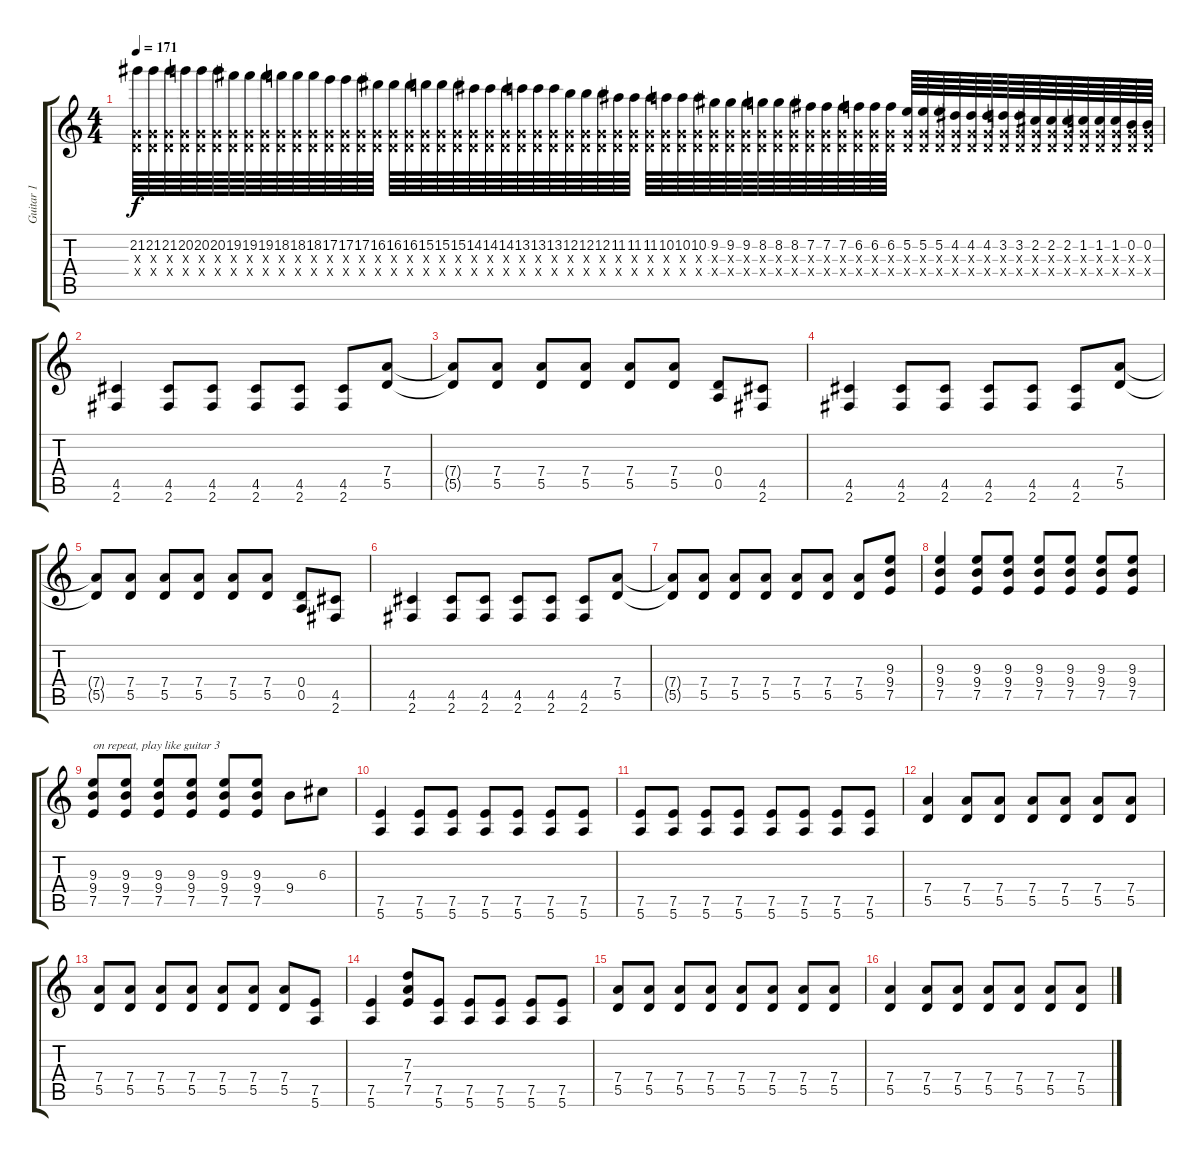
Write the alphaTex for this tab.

\track ("Guitar 1" "Guitar 1") {instrument overdrivenguitar}
\staff {score tabs}
\tuning (E4 B3 G3 D3 A2 E2) {hide}
\ts (4 4)
\tempo 171
\clef g2
\ks c
(21.2 0.3{x} 0.4{x}).64{dy f instrument guitarharmonics} (21.2 0.3{x} 0.4{x}).64 (21.2 0.3{x} 0.4{x}).64 (20.2 0.3{x} 0.4{x}).64 (20.2 0.3{x} 0.4{x}).64 (20.2 0.3{x} 0.4{x}).64 (19.2 0.3{x} 0.4{x}).64 (19.2 0.3{x} 0.4{x}).64 (19.2 0.3{x} 0.4{x}).64 (18.2 0.3{x} 0.4{x}).64 (18.2 0.3{x} 0.4{x}).64 (18.2 0.3{x} 0.4{x}).64 (17.2 0.3{x} 0.4{x}).64 (17.2 0.3{x} 0.4{x}).64 (17.2 0.3{x} 0.4{x}).64 (16.2 0.3{x} 0.4{x}).64 (16.2 0.3{x} 0.4{x}).64 (16.2 0.3{x} 0.4{x}).64 (15.2 0.3{x} 0.4{x}).64 (15.2 0.3{x} 0.4{x}).64 (15.2 0.3{x} 0.4{x}).64 (14.2 0.3{x} 0.4{x}).64 (14.2 0.3{x} 0.4{x}).64 (14.2 0.3{x} 0.4{x}).64 (13.2 0.3{x} 0.4{x}).64 (13.2 0.3{x} 0.4{x}).64 (13.2 0.3{x} 0.4{x}).64 (12.2 0.3{x} 0.4{x}).64 (12.2 0.3{x} 0.4{x}).64 (12.2 0.3{x} 0.4{x}).64 (11.2 0.3{x} 0.4{x}).64 (11.2 0.3{x} 0.4{x}).64 (11.2 0.3{x} 0.4{x}).64 (10.2 0.3{x} 0.4{x}).64 (10.2 0.3{x} 0.4{x}).64 (10.2 0.3{x} 0.4{x}).64 (9.2 0.3{x} 0.4{x}).64 (9.2 0.3{x} 0.4{x}).64 (9.2 0.3{x} 0.4{x}).64 (8.2 0.3{x} 0.4{x}).64 (8.2 0.3{x} 0.4{x}).64 (8.2 0.3{x} 0.4{x}).64 (7.2 0.3{x} 0.4{x}).64 (7.2 0.3{x} 0.4{x}).64 (7.2 0.3{x} 0.4{x}).64 (6.2 0.3{x} 0.4{x}).64 (6.2 0.3{x} 0.4{x}).64 (6.2 0.3{x} 0.4{x}).64 (5.2 0.3{x} 0.4{x}).64 (5.2 0.3{x} 0.4{x}).64 (5.2 0.3{x} 0.4{x}).64 (4.2 0.3{x} 0.4{x}).64 (4.2 0.3{x} 0.4{x}).64 (4.2 0.3{x} 0.4{x}).64 (3.2 0.3{x} 0.4{x}).64 (3.2 0.3{x} 0.4{x}).64 (2.2 0.3{x} 0.4{x}).64 (2.2 0.3{x} 0.4{x}).64 (2.2 0.3{x} 0.4{x}).64 (1.2 0.3{x} 0.4{x}).64 (1.2 0.3{x} 0.4{x}).64 (1.2 0.3{x} 0.4{x}).64 (0.2 0.3{x} 0.4{x}).64 (0.2 0.3{x} 0.4{x}).64 |
(4.5 2.6).4{volume 13 instrument overdrivenguitar} (4.5 2.6).8 (4.5 2.6).8 (4.5 2.6).8 (4.5 2.6).8 (4.5 2.6).8 (7.4 5.5).8 |
(7.4{t} 5.5{t}).8 (7.4 5.5).8 (7.4 5.5).8 (7.4 5.5).8 (7.4 5.5).8 (7.4 5.5).8 (0.4 0.5).8 (4.5 2.6).8 |
(4.5 2.6).4 (4.5 2.6).8 (4.5 2.6).8 (4.5 2.6).8 (4.5 2.6).8 (4.5 2.6).8 (7.4 5.5).8 |
(7.4{t} 5.5{t}).8 (7.4 5.5).8 (7.4 5.5).8 (7.4 5.5).8 (7.4 5.5).8 (7.4 5.5).8 (0.4 0.5).8 (4.5 2.6).8 |
(4.5 2.6).4 (4.5 2.6).8 (4.5 2.6).8 (4.5 2.6).8 (4.5 2.6).8 (4.5 2.6).8 (7.4 5.5).8 |
(7.4{t} 5.5{t}).8 (7.4 5.5).8 (7.4 5.5).8 (7.4 5.5).8 (7.4 5.5).8 (7.4 5.5).8 (7.4 5.5).8 (9.3 9.4 7.5).8 |
(9.3 9.4 7.5).4 (9.3 9.4 7.5).8 (9.3 9.4 7.5).8 (9.3 9.4 7.5).8 (9.3 9.4 7.5).8 (9.3 9.4 7.5).8 (9.3 9.4 7.5).8 |
(9.3 9.4 7.5).8{txt "on repeat, play like guitar 3"} (9.3 9.4 7.5).8 (9.3 9.4 7.5).8 (9.3 9.4 7.5).8 (9.3 9.4 7.5).8 (9.3 9.4 7.5).8 9.4.8 6.3.8 |
(7.5 5.6).4 (7.5 5.6).8 (7.5 5.6).8 (7.5 5.6).8 (7.5 5.6).8 (7.5 5.6).8 (7.5 5.6).8 |
(7.5 5.6).8 (7.5 5.6).8 (7.5 5.6).8 (7.5 5.6).8 (7.5 5.6).8 (7.5 5.6).8 (7.5 5.6).8 (7.5 5.6).8 |
(7.4 5.5).4 (7.4 5.5).8 (7.4 5.5).8 (7.4 5.5).8 (7.4 5.5).8 (7.4 5.5).8 (7.4 5.5).8 |
(7.4 5.5).8 (7.4 5.5).8 (7.4 5.5).8 (7.4 5.5).8 (7.4 5.5).8 (7.4 5.5).8 (7.4 5.5).8 (7.5 5.6).8 |
(7.5 5.6).4 (7.3 7.4 7.5).8 (7.5 5.6).8 (7.5 5.6).8 (7.5 5.6).8 (7.5 5.6).8 (7.5 5.6).8 |
(7.4 5.5).8 (7.4 5.5).8 (7.4 5.5).8 (7.4 5.5).8 (7.4 5.5).8 (7.4 5.5).8 (7.4 5.5).8 (7.4 5.5).8 |
(7.4 5.5).4 (7.4 5.5).8 (7.4 5.5).8 (7.4 5.5).8 (7.4 5.5).8 (7.4 5.5).8 (7.4 5.5).8
